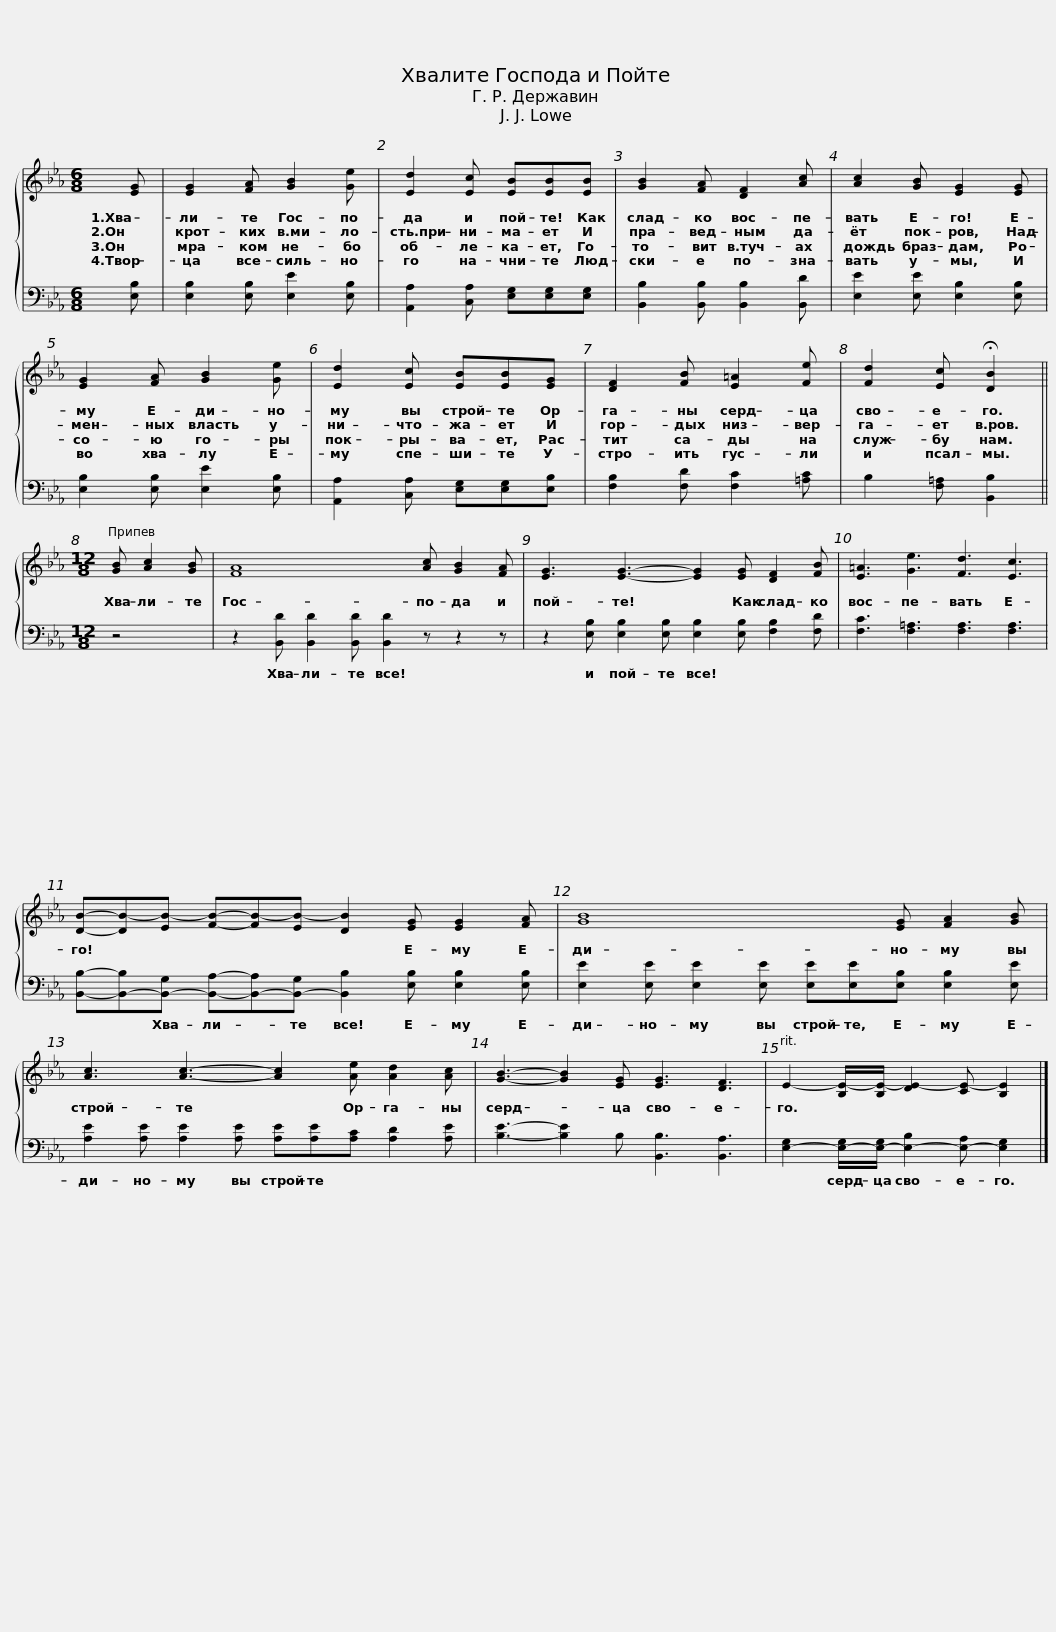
X:1
%%score { 1 | 2 }
L:1/8
M:6/8
I:linebreak $
K:Eb
V:1 treble
V:2 bass
V:1
 [EG] | [EG]2 [FA] [GB]2 [Ge] | [Ed]2 [Ec] [EB][EB][EB] |$ [GB]2 [FA] [DF]2 [Ac] | [Ac]2 [GB] [EG]2 [EG] | %5
 [EG]2 [FA] [GB]2 [Ge] |$ [Ed]2 [Ec] [EB][EB][EG] | [DF]2 [FB] [E=A]2 [Fe] | [Fd]2 [Ec] !fermata![DB]2 ||$[M:12/8] [GB] [Ac]2 [GB] | %10
 [FA]8 [Ac] [GB]2 [FA] | [EG]3 [EG]3- [EG]2 [EG] [DF]2 [FB] |$ [E=A]3 [Ge]3 [Fd]3 [Ec]3 | [DB]-[DB-][EB-] [FB]-[FB-][EB-] [DB]2 [EG] [EG]2 [FA] |$ [GB]8 [EG] [FA]2 [GB] | %15
 [Ac]3 [Ac]3- [Ac]2 [Ae] [Ad]2 [Ac] |$ [GB]3- [GB]2 [EG] [EG]3 [DF]3 | E2- [B,E-]/[B,E-]/ [DE-]2 [CE-] [B,E]2 |] %18
V:2
 [E,B,] | [E,B,]2 [E,B,] [E,E]2 [E,B,] | [A,,A,]2 [C,A,] [E,G,][E,G,][E,G,] |$ [B,,B,]2 [B,,B,] [B,,B,]2 [B,,D] | [E,E]2 [E,E] [E,B,]2 [E,B,] | %5
 [E,B,]2 [E,B,] [E,E]2 [E,B,] |$ [A,,A,]2 [C,A,] [E,G,][E,G,][E,B,] | [F,B,]2 [F,D] [F,C]2 [=A,C] | B,2 [F,=A,] [B,,B,]2 ||$[M:12/8] z4 | %10
 z2 [B,,D] [B,,D]2 [B,,D] [B,,D]2 z z2 z | z2 [E,B,] [E,B,]2 [E,B,] [E,B,]2 [E,B,] [F,B,]2 [F,D] |$ [F,C]3 [F,=A,]3 [F,A,]3 [F,A,]3 | [B,,B,]-[B,,-B,][B,,-G,] [B,,A,]-[B,,-A,][B,,-G,] [B,,B,]2 [E,B,] [E,B,]2 [E,B,] |$ [E,E]2 [E,E] [E,E]2 [E,E] [E,E][E,E][E,B,] [E,B,]2 [E,E] | %15
 [A,E]2 [A,E] [A,E]2 [A,E] [A,E][A,E][A,C] [A,D]2 [A,E] |$ [B,E]3- [B,E]2 B, [B,,B,]3 [B,,A,]3 | [E,-G,]2 [E,-G,]/[E,-G,]/ [E,-B,]2 [E,-A,] [E,G,]2 |] %18
